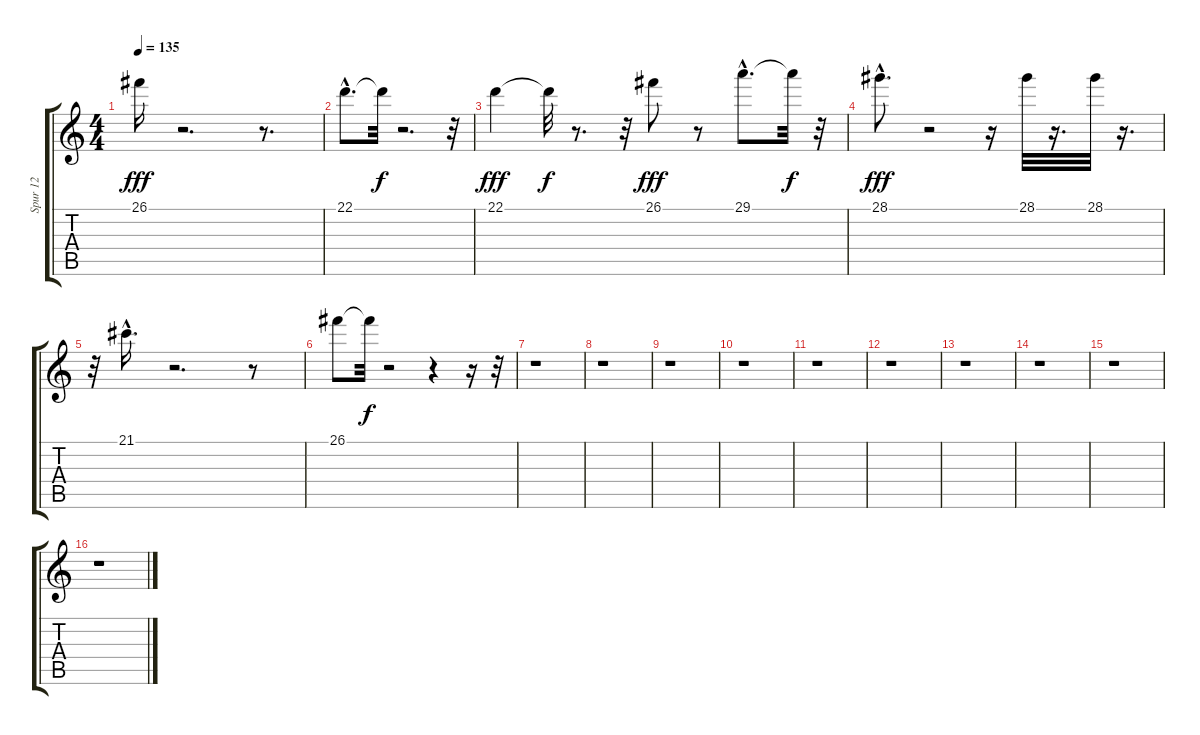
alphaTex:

\track ("Spur 12" "Spur 12") {instrument shakuhachi}
\staff {score tabs}
\tuning (E4 B3 G3 D3 A2 E2) {hide}
\ts (4 4)
\tempo 135
\clef g2
\ks c
26.1.16{dy fff} r.2{d} r.8{d} |
22.1{hac}.8{d} 22.1{t}.32{dy f} r.2{d} r.32 |
22.1.4{dy fff} 22.1{t}.32{dy f} r.8{d} r.32 26.1.8{dy fff} r.8 29.1{hac}.8{d} 29.1{t}.32{dy f} r.32 |
28.1{hac}.8{d dy fff} r.2 r.16 28.1.32 r.16{d} 28.1.32 r.16{d} |
r.32 21.1{hac}.16{d} r.2{d} r.8 |
26.1.8 26.1{t}.32{dy f} r.2 r.4 r.16 r.32 |
r.1 |
r.1 |
r.1 |
r.1 |
r.1 |
r.1 |
r.1 |
r.1 |
r.1 |
r.1
